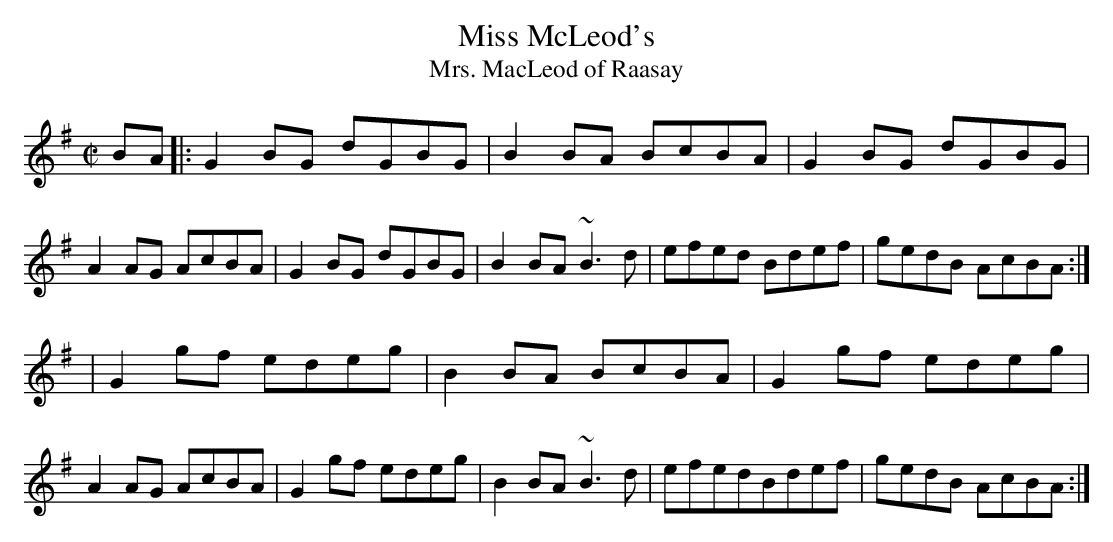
X:1
T:Miss McLeod's
T:Mrs. MacLeod of Raasay
M:C|
L:1/8
E:7
K:G
BA|:G2 BG dGBG|B2 BA BcBA|G2 BG dGBG|A2 AG AcBA|G2 BG dGBG|B2 BA ~B3 d|efed Bdef|gedB AcBA:|
|G2 gf edeg|B2 BA BcBA|G2 gf edeg|A2 AG AcBA|G2 gf edeg|B2 BA ~B3 d|efedBdef|gedB AcBA:|
